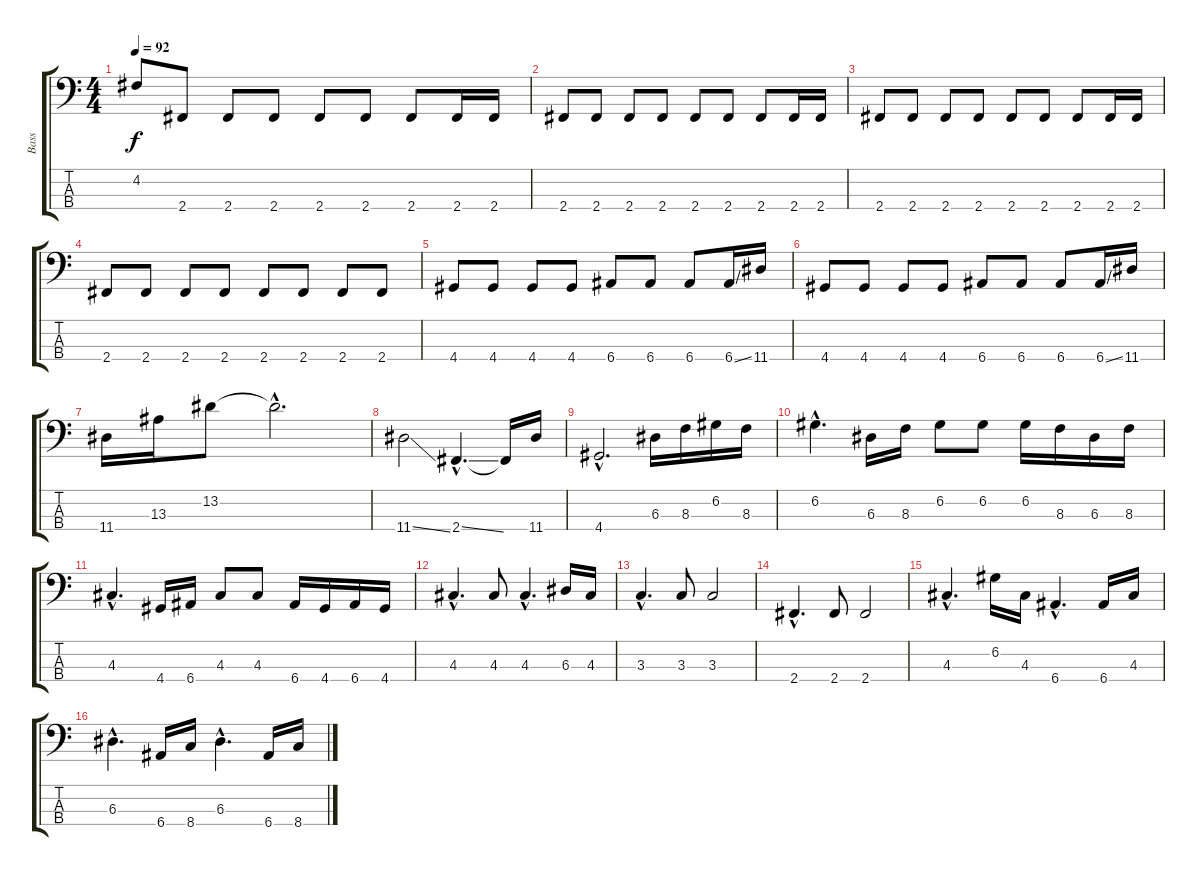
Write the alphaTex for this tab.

\track ("Bass" "Bass") {instrument electricbassfinger}
\staff {score tabs}
\tuning (G2 D2 A1 E1) {hide}
\ts (4 4)
\tempo 92
\clef f4
\ks c
4.2.8{dy f} 2.4.8 2.4.8 2.4.8 2.4.8 2.4.8 2.4.8 2.4.16 2.4.16 |
2.4.8 2.4.8 2.4.8 2.4.8 2.4.8 2.4.8 2.4.8 2.4.16 2.4.16 |
2.4.8 2.4.8 2.4.8 2.4.8 2.4.8 2.4.8 2.4.8 2.4.16 2.4.16 |
2.4.8 2.4.8 2.4.8 2.4.8 2.4.8 2.4.8 2.4.8 2.4.8 |
4.4.8 4.4.8 4.4.8 4.4.8 6.4.8 6.4.8 6.4.8 6.4{ss}.16 11.4.16 |
4.4.8 4.4.8 4.4.8 4.4.8 6.4.8 6.4.8 6.4.8 6.4{ss}.16 11.4.16 |
11.4.16 13.3.16 13.2.8 13.2{hac t}.2{d} |
11.4{ss}.2 2.4{ss hac}.4{d} 2.4{t}.16 11.4.16 |
4.4{hac}.2{d} 6.3.16 8.3.16 6.2.16 8.3.16 |
6.2{hac}.4{d} 6.3.16 8.3.16 6.2.8 6.2.8 6.2.16 8.3.16 6.3.16 8.3.16 |
4.3{hac}.4{d} 4.4.16 6.4.16 4.3.8 4.3.8 6.4.16 4.4.16 6.4.16 4.4.16 |
4.3{hac}.4{d} 4.3.8 4.3{hac}.4{d} 6.3.16 4.3.16 |
3.3{hac}.4{d} 3.3.8 3.3.2 |
2.4{hac}.4{d} 2.4.8 2.4.2 |
4.3{hac}.4{d} 6.2.16 4.3.16 6.4{hac}.4{d} 6.4.16 4.3.16 |
6.3{hac}.4{d} 6.4.16 8.4.16 6.3{hac}.4{d} 6.4.16 8.4.16
